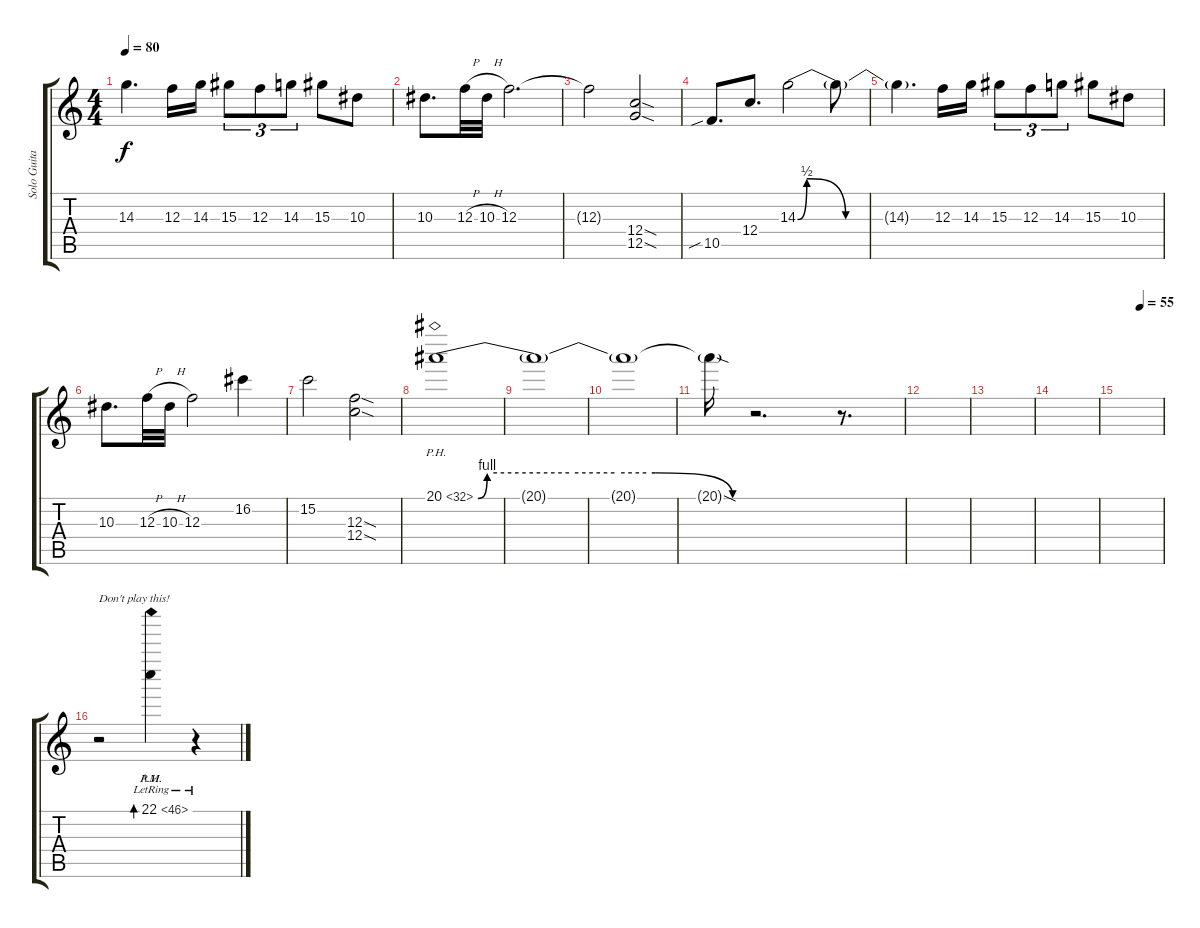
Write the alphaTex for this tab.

\track ("Solo Guitar" "Solo Guita") {instrument distortionguitar}
\staff {score tabs}
\tuning (D4 A3 F3 C3 G2 C2) {hide}
\ts (4 4)
\tempo 80
\clef g2
\ks c
14.3{t}.4{d dy f} 12.3.16 14.3.16 15.3.8{tu (3 2)} 12.3.8{tu (3 2)} 14.3.8{tu (3 2)} 15.3.8 10.3.8 |
10.3.8{d} 12.3{h}.32 10.3{h}.32 12.3.2{d} |
12.3{t}.2 (12.4{sod} 12.5{sod}).2 |
10.5{sib}.8{d} 12.4.8{d} 14.3{be (custom 0 0 4 2 21 0 60 0)}.2 14.3{t}.8 |
14.3{t}.4{d} 12.3.16 14.3.16 15.3.8{tu (3 2)} 12.3.8{tu (3 2)} 14.3.8{tu (3 2)} 15.3.8 10.3.8 |
10.3.8{d} 12.3{h}.32 10.3{h}.32 12.3.2 16.2.4 |
15.2.2 (12.3{sod} 12.4{sod}).2 |
20.1{be (custom 0 0 2 4 20 4 30 4 37 4 39 4 56 0 60 0) ph 12}.1 |
20.1{t}.1 |
20.1{t}.1 |
20.1{sod t}.16 r.2{d} r.8{d} |
|
|
|
\tempo (55 0.5)
|
r.2{txt "Don't play this!" volume 9 instrument brightacousticpiano} 22.1{ah 24 pm lr}.4{bd 120} r.4
